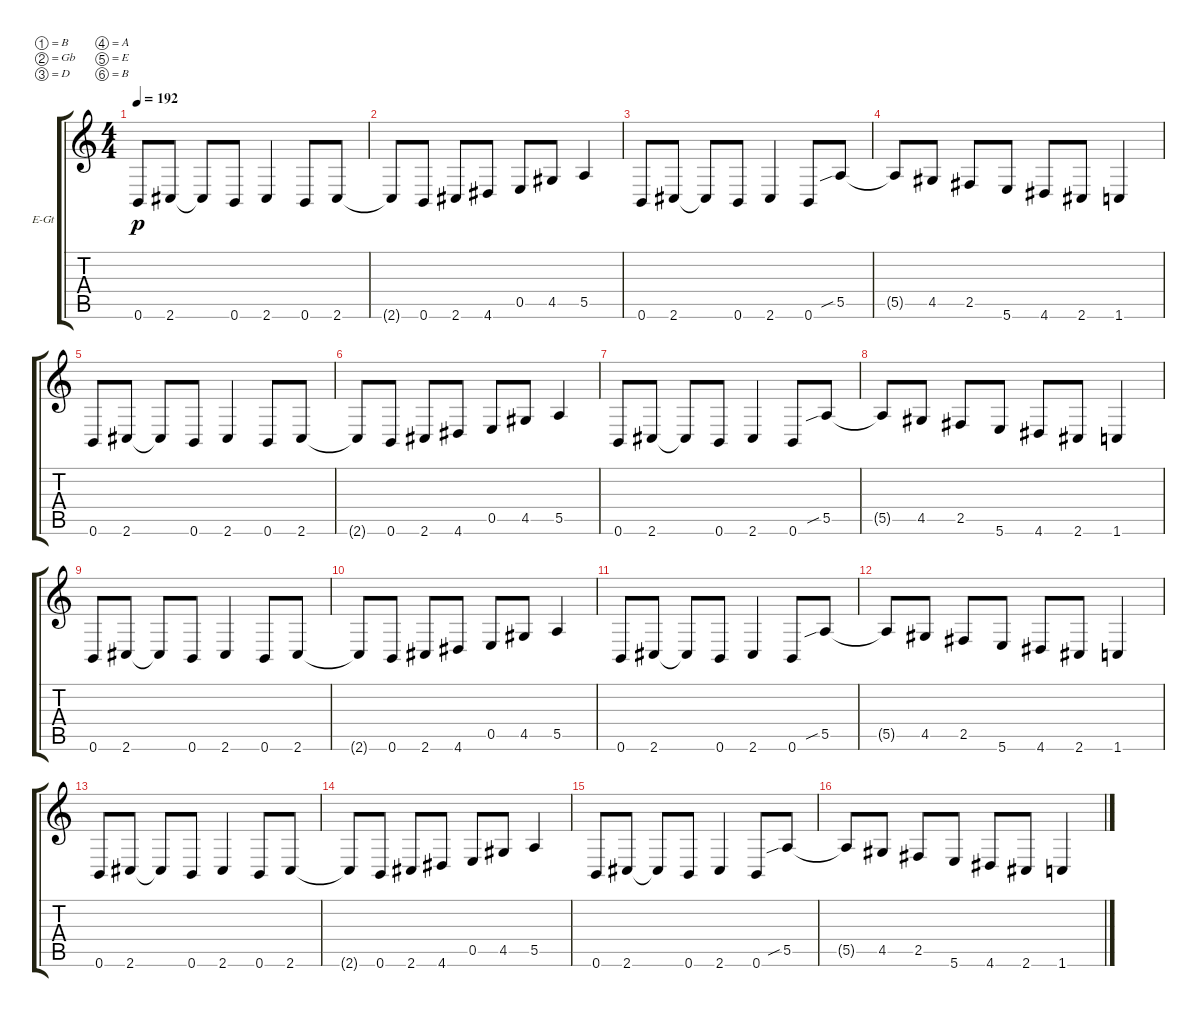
\bracketExtendMode groupsimilarinstruments
\firstSystemTrackNameOrientation horizontal
\otherSystemsTrackNameOrientation horizontal
\track ("Electric Guitar 2" "E-Gt") {instrument distortionguitar}
\staff {score tabs}
\tuning (B3 Gb3 D3 A2 E2 B1)
\ts (4 4)
\tempo 192
\clef g2
\ks c
0.6.8{dy p} 2.6.8 2.6{t}.8 0.6.8 2.6.4 0.6.8 2.6.8 |
2.6{t}.8 0.6.8 2.6.8 4.6.8 0.5.8 4.5.8 5.5.4 |
0.6.8 2.6.8 2.6{t}.8 0.6.8 2.6.4 0.6.8 5.5{sib}.8 |
5.5{t}.8 4.5.8 2.5.8 5.6.8 4.6.8 2.6.8 1.6.4 |
0.6.8 2.6.8 2.6{t}.8 0.6.8 2.6.4 0.6.8 2.6.8 |
2.6{t}.8 0.6.8 2.6.8 4.6.8 0.5.8 4.5.8 5.5.4 |
0.6.8 2.6.8 2.6{t}.8 0.6.8 2.6.4 0.6.8 5.5{sib}.8 |
5.5{t}.8 4.5.8 2.5.8 5.6.8 4.6.8 2.6.8 1.6.4 |
0.6.8 2.6.8 2.6{t}.8 0.6.8 2.6.4 0.6.8 2.6.8 |
2.6{t}.8 0.6.8 2.6.8 4.6.8 0.5.8 4.5.8 5.5.4 |
0.6.8 2.6.8 2.6{t}.8 0.6.8 2.6.4 0.6.8 5.5{sib}.8 |
5.5{t}.8 4.5.8 2.5.8 5.6.8 4.6.8 2.6.8 1.6.4 |
0.6.8 2.6.8 2.6{t}.8 0.6.8 2.6.4 0.6.8 2.6.8 |
2.6{t}.8 0.6.8 2.6.8 4.6.8 0.5.8 4.5.8 5.5.4 |
0.6.8 2.6.8 2.6{t}.8 0.6.8 2.6.4 0.6.8 5.5{sib}.8 |
5.5{t}.8 4.5.8 2.5.8 5.6.8 4.6.8 2.6.8 1.6.4
